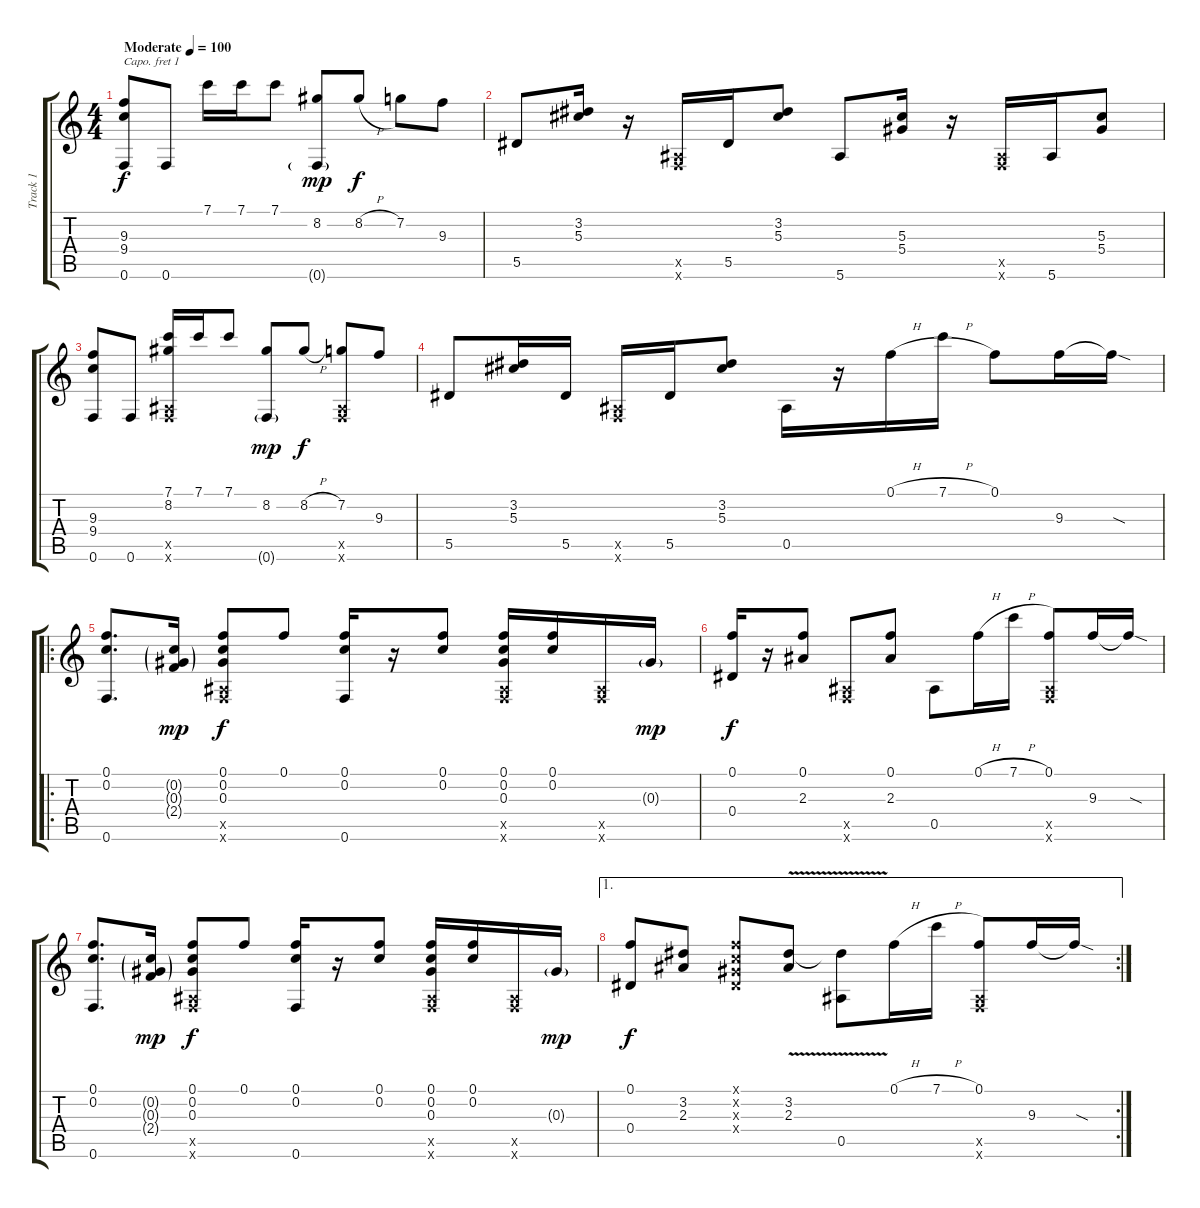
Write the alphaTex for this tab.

\track ("Track 1" "Track 1") {instrument acousticguitarsteel}
\staff {score tabs}
\capo 1
\tuning (E4 B3 G3 D3 A2 E2) {hide}
\ts (4 4)
\tempo (100 "Moderate")
\clef g2
\ks c
(9.3 9.4 0.6).8{dy f volume 10 instrument acousticguitarsteel} 0.6.8 7.1.16 7.1.16 7.1.8 (8.2 0.6{g}).8{dy mp} 8.2{h}.8{dy f} 7.2.8 9.3.8 |
5.5.8 (3.2 5.3).16 r.16 (0.5{x} 0.6{x}).16 5.5.16 (3.2 5.3).8 5.6.8 (5.3 5.4).16 r.16 (0.5{x} 0.6{x}).16 5.6.16 (5.3 5.4).8 |
(9.3 9.4 0.6).8 0.6.8 (7.1 8.2 0.5{x} 0.6{x}).16 7.1.16 7.1.8 (8.2 0.6{g}).8{dy mp} 8.2{h}.8{dy f} (7.2 0.5{x} 0.6{x}).8 9.3.8 |
5.5.8 (3.2 5.3).16 5.5.16 (0.5{x} 0.6{x}).16 5.5.16 (3.2 5.3).8 0.5.16{volume 13} r.16 0.1{h}.16 7.1{h}.16 0.1.8 9.3.16 9.3{sod t}.16 |
\ro
(0.1 0.2 0.6).8{d} (0.2{g} 0.3{g} 2.4{g}).16{dy mp} (0.1 0.2 0.3 0.5{x} 0.6{x}).8{dy f} 0.1.8 (0.1 0.2 0.6).16 r.16 (0.1 0.2).8 (0.1 0.2 0.3 0.5{x} 0.6{x}).16 (0.1 0.2).16 (0.5{x} 0.6{x}).16 0.3{g}.16{dy mp} |
(0.1 0.4).16{dy f} r.16 (0.1 2.3).8 (0.5{x} 0.6{x}).8 (0.1 2.3).8 0.5.8 0.1{h}.16 7.1{h}.16 (0.1 0.5{x} 0.6{x}).8 9.3.16 9.3{sod t}.16 |
(0.1 0.2 0.6).8{d} (0.2{g} 0.3{g} 2.4{g}).16{dy mp} (0.1 0.2 0.3 0.5{x} 0.6{x}).8{dy f} 0.1.8 (0.1 0.2 0.6).16 r.16 (0.1 0.2).8 (0.1 0.2 0.3 0.5{x} 0.6{x}).16 (0.1 0.2).16 (0.5{x} 0.6{x}).16 0.3{g}.16{dy mp} |
\ae 1
\rc 2
(0.1 0.4).8{dy f} (3.2 2.3).8 (0.1{x} 0.2{x} 0.3{x} 0.4{x}).8 (3.2{v} 2.3).8 (3.2{t} 0.5).8 0.1{h}.16 7.1{h}.16 (0.1 0.5{x} 0.6{x}).8 9.3.16 9.3{sod t}.16
